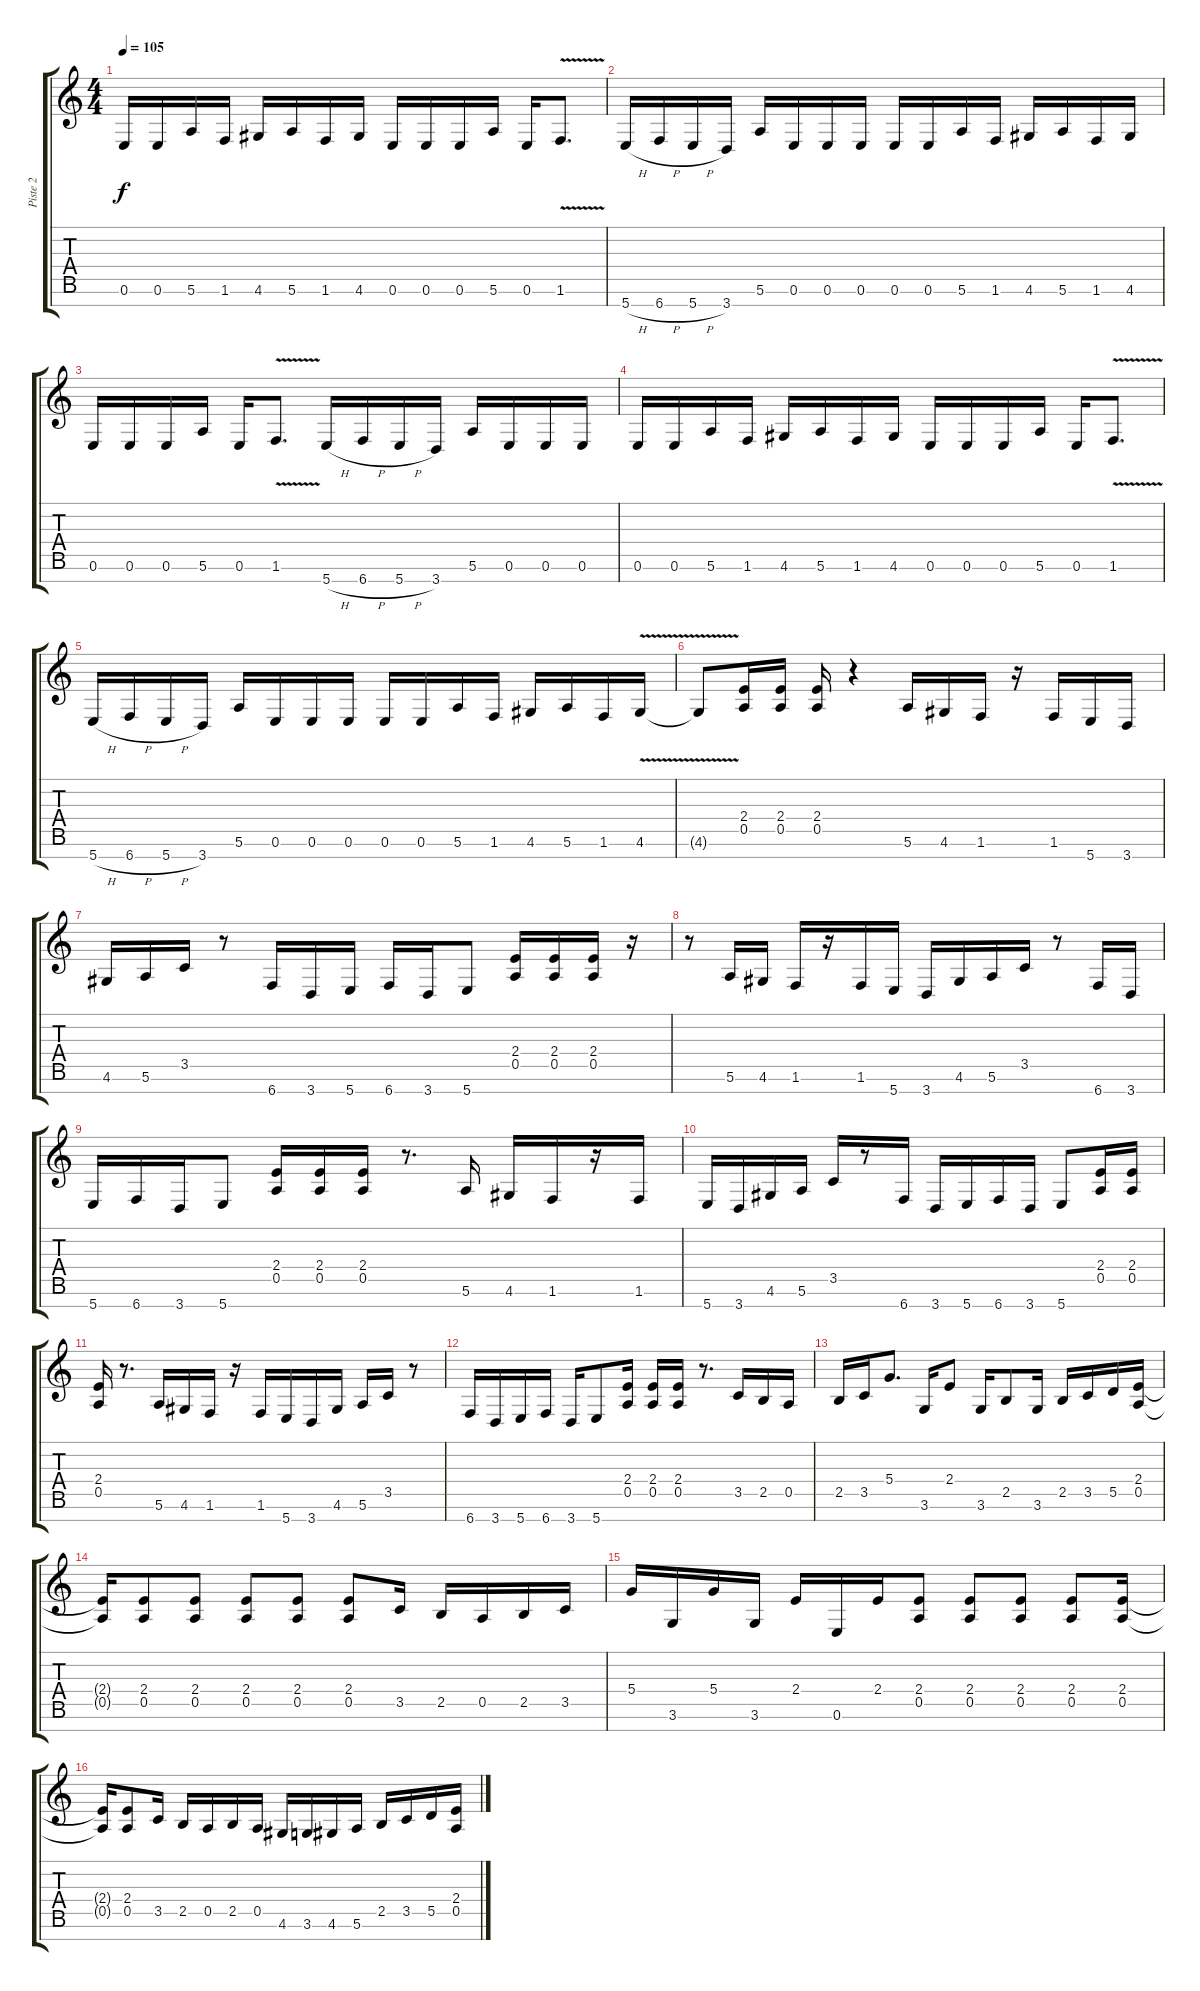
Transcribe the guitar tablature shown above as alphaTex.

\track ("Piste 2" "Piste 2") {instrument distortionguitar}
\staff {score tabs}
\tuning (E4 B3 G3 D3 A2 E2 B1) {hide}
\ts (4 4)
\tempo 105
\clef g2
\ks c
0.6.16{dy f} 0.6.16 5.6.16 1.6.16 4.6.16 5.6.16 1.6.16 4.6.16 0.6.16 0.6.16 0.6.16 5.6.16 0.6.16 1.6{v}.8{d} |
5.7{h}.16 6.7{h}.16 5.7{h}.16 3.7.16 5.6.16 0.6.16 0.6.16 0.6.16 0.6.16 0.6.16 5.6.16 1.6.16 4.6.16 5.6.16 1.6.16 4.6.16 |
0.6.16 0.6.16 0.6.16 5.6.16 0.6.16 1.6{v}.8{d} 5.7{h}.16 6.7{h}.16 5.7{h}.16 3.7.16 5.6.16 0.6.16 0.6.16 0.6.16 |
0.6.16 0.6.16 5.6.16 1.6.16 4.6.16 5.6.16 1.6.16 4.6.16 0.6.16 0.6.16 0.6.16 5.6.16 0.6.16 1.6{v}.8{d} |
5.7{h}.16 6.7{h}.16 5.7{h}.16 3.7.16 5.6.16 0.6.16 0.6.16 0.6.16 0.6.16 0.6.16 5.6.16 1.6.16 4.6.16 5.6.16 1.6.16 4.6{v}.16 |
4.6{t}.8 (2.4 0.5).16 (2.4 0.5).16 (2.4 0.5).16 r.4 5.6.16 4.6.16 1.6.16 r.16 1.6.16 5.7.16 3.7.16 |
4.6.16 5.6.16 3.5.16 r.8 6.7.16 3.7.16 5.7.16 6.7.16 3.7.16 5.7.8 (2.4 0.5).16 (2.4 0.5).16 (2.4 0.5).16 r.16 |
r.8 5.6.16 4.6.16 1.6.16 r.16 1.6.16 5.7.16 3.7.16 4.6.16 5.6.16 3.5.16 r.8 6.7.16 3.7.16 |
5.7.16 6.7.16 3.7.16 5.7.8 (2.4 0.5).16 (2.4 0.5).16 (2.4 0.5).16 r.8{d} 5.6.16 4.6.16 1.6.16 r.16 1.6.16 |
5.7.16 3.7.16 4.6.16 5.6.16 3.5.16 r.8 6.7.16 3.7.16 5.7.16 6.7.16 3.7.16 5.7.8 (2.4 0.5).16 (2.4 0.5).16 |
(2.4 0.5).16 r.8{d} 5.6.16 4.6.16 1.6.16 r.16 1.6.16 5.7.16 3.7.16 4.6.16 5.6.16 3.5.16 r.8 |
6.7.16 3.7.16 5.7.16 6.7.16 3.7.16 5.7.8 (2.4 0.5).16 (2.4 0.5).16 (2.4 0.5).16 r.8{d} 3.5.16 2.5.16 0.5.16 |
2.5.16 3.5.16 5.4.8{d} 3.6.16 2.4.8 3.6.16 2.5.8 3.6.16 2.5.16 3.5.16 5.5.16 (2.4 0.5).16 |
(2.4{t} 0.5{t}).16 (2.4 0.5).8 (2.4 0.5).8 (2.4 0.5).8 (2.4 0.5).8 (2.4 0.5).8 3.5.16 2.5.16 0.5.16 2.5.16 3.5.16 |
5.4.16 3.6.16 5.4.16 3.6.16 2.4.16 0.6.16 2.4.16 (2.4 0.5).8 (2.4 0.5).8 (2.4 0.5).8 (2.4 0.5).8 (2.4 0.5).16 |
(2.4{t} 0.5{t}).16 (2.4 0.5).8 3.5.16 2.5.16 0.5.16 2.5.16 0.5.16 4.6.16 3.6.16 4.6.16 5.6.16 2.5.16 3.5.16 5.5.16 (2.4 0.5).16
